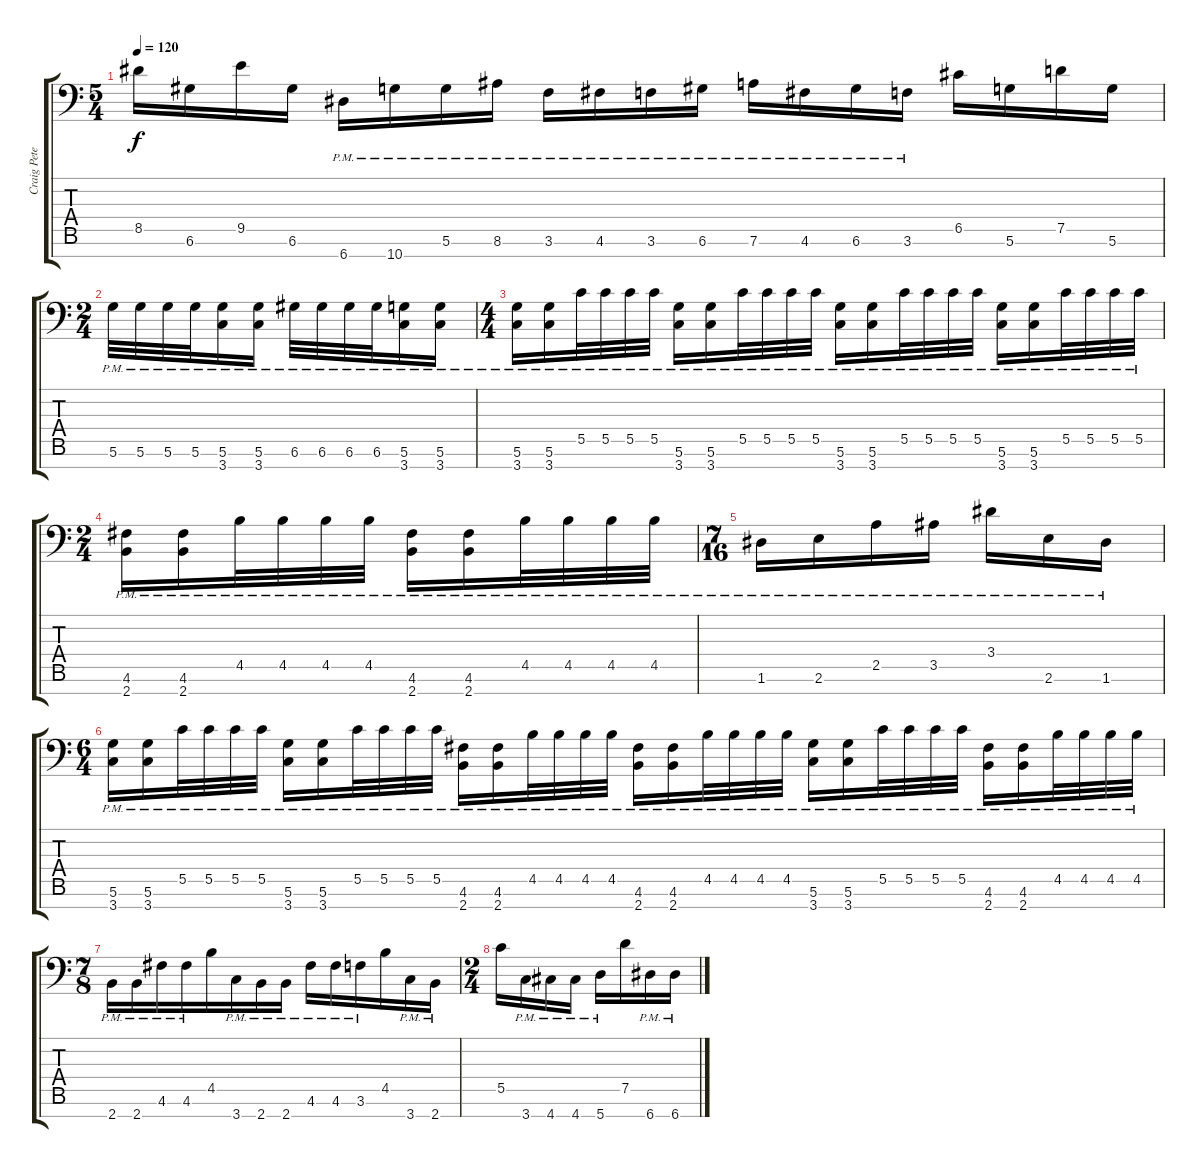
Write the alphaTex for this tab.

\track ("Craig Peters" "Craig Pete") {instrument distortionguitar}
\staff {score tabs}
\tuning (D4 A3 F3 C3 G2 D2 A1) {hide}
\ts (5 4)
\tempo 120
\clef f4
\ks c
8.5.16{dy f} 6.6.16 9.5.16 6.6.16 6.7{pm}.16 10.7{pm}.16 5.6{pm}.16 8.6{pm}.16 3.6{pm}.16 4.6{pm}.16 3.6{pm}.16 6.6{pm}.16 7.6{pm}.16 4.6{pm}.16 6.6{pm}.16 3.6{pm}.16 6.5.16 5.6.16 7.5.16 5.6.16 |
\ts (2 4)
5.6{pm}.32 5.6{pm}.32 5.6{pm}.32 5.6{pm}.32 (5.6{pm} 3.7{pm}).16 (5.6{pm} 3.7{pm}).16 6.6{pm}.32 6.6{pm}.32 6.6{pm}.32 6.6{pm}.32 (5.6{pm} 3.7{pm}).16 (5.6{pm} 3.7{pm}).16 |
\ts (4 4)
(5.6{pm} 3.7{pm}).16 (5.6{pm} 3.7{pm}).16 5.5{pm}.32 5.5{pm}.32 5.5{pm}.32 5.5{pm}.32 (5.6{pm} 3.7{pm}).16 (5.6{pm} 3.7{pm}).16 5.5{pm}.32 5.5{pm}.32 5.5{pm}.32 5.5{pm}.32 (5.6{pm} 3.7{pm}).16 (5.6{pm} 3.7{pm}).16 5.5{pm}.32 5.5{pm}.32 5.5{pm}.32 5.5{pm}.32 (5.6{pm} 3.7{pm}).16 (5.6{pm} 3.7{pm}).16 5.5{pm}.32 5.5{pm}.32 5.5{pm}.32 5.5{pm}.32 |
\ts (2 4)
(4.6{pm} 2.7{pm}).16 (4.6{pm} 2.7{pm}).16 4.5{pm}.32 4.5{pm}.32 4.5{pm}.32 4.5{pm}.32 (4.6{pm} 2.7{pm}).16 (4.6{pm} 2.7{pm}).16 4.5{pm}.32 4.5{pm}.32 4.5{pm}.32 4.5{pm}.32 |
\ts (7 16)
1.6{pm}.16 2.6{pm}.16 2.5{pm}.16 3.5{pm}.16 3.4{pm}.16 2.6{pm}.16 1.6{pm}.16 |
\ts (6 4)
(5.6{pm} 3.7{pm}).16 (5.6{pm} 3.7{pm}).16 5.5{pm}.32 5.5{pm}.32 5.5{pm}.32 5.5{pm}.32 (5.6{pm} 3.7{pm}).16 (5.6{pm} 3.7{pm}).16 5.5{pm}.32 5.5{pm}.32 5.5{pm}.32 5.5{pm}.32 (4.6{pm} 2.7{pm}).16 (4.6{pm} 2.7{pm}).16 4.5{pm}.32 4.5{pm}.32 4.5{pm}.32 4.5{pm}.32 (4.6{pm} 2.7{pm}).16 (4.6{pm} 2.7{pm}).16 4.5{pm}.32 4.5{pm}.32 4.5{pm}.32 4.5{pm}.32 (5.6{pm} 3.7{pm}).16 (5.6{pm} 3.7{pm}).16 5.5{pm}.32 5.5{pm}.32 5.5{pm}.32 5.5{pm}.32 (4.6{pm} 2.7{pm}).16 (4.6{pm} 2.7{pm}).16 4.5{pm}.32 4.5{pm}.32 4.5{pm}.32 4.5{pm}.32 |
\ts (7 8)
2.7{pm}.16 2.7{pm}.16 4.6{pm}.16 4.6{pm}.16 4.5.16 3.7{pm}.16 2.7{pm}.16 2.7{pm}.16 4.6{pm}.16 4.6{pm}.16 3.6{pm}.16 4.5.16 3.7{pm}.16 2.7{pm}.16 |
\ts (2 4)
5.5.16 3.7{pm}.16 4.7{pm}.16 4.7{pm}.16 5.7{pm}.16 7.5.16 6.7{pm}.16 6.7{pm}.16
